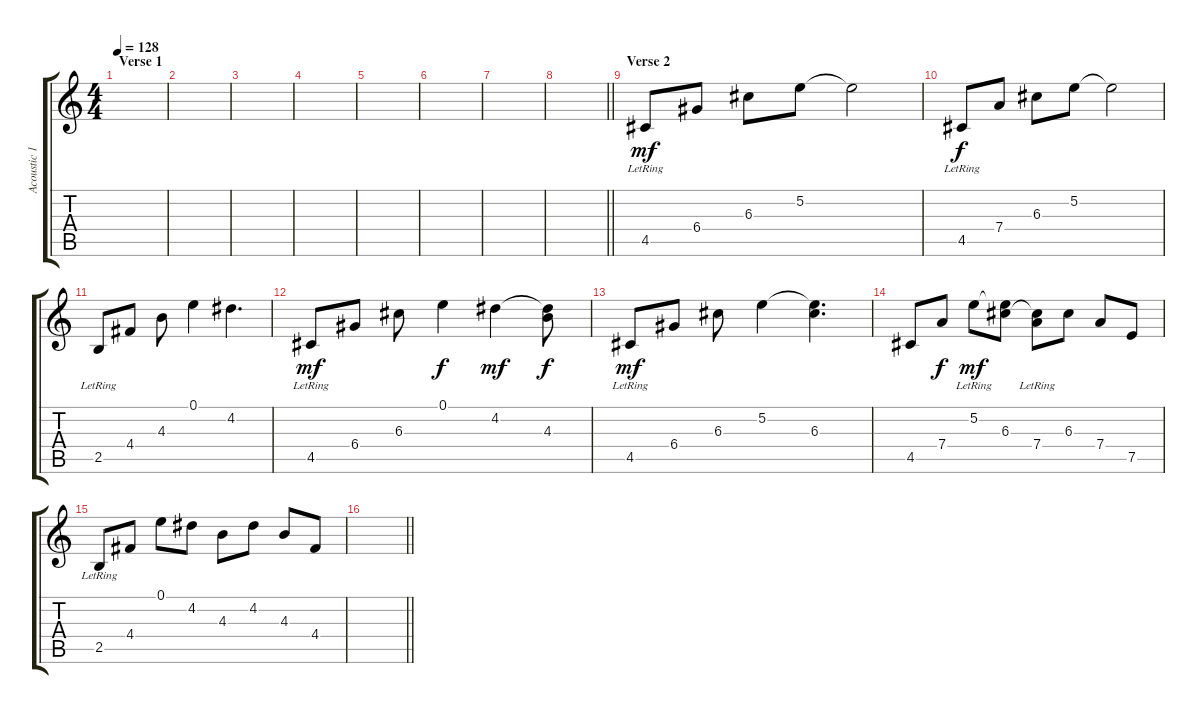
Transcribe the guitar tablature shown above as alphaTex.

\track ("Acoustic 1" "Acoustic 1") {instrument acousticguitarsteel}
\staff {score tabs}
\tuning (E4 B3 G3 D3 A2 E2) {hide}
\ts (4 4)
\section ("" "Verse 1")
\tempo 128
\clef g2
\ks c
|
|
|
|
|
|
|
\barLineRight lightlight
|
\section ("" "Verse 2")
4.5{lr}.8{dy mf} 6.4.8 6.3.8 5.2.8 5.2{t}.2 |
4.5{lr}.8{dy f} 7.4.8 6.3.8 5.2.8 5.2{t}.2 |
2.5{lr}.8 4.4.8 4.3.8 0.1.4 4.2.4{d} |
4.5{lr}.8{dy mf} 6.4.8 6.3.8 0.1.4{dy f} 4.2.4{dy mf} (4.2{t} 4.3).8{dy f} |
4.5{lr}.8{dy mf} 6.4.8 6.3.8 5.2.4 (5.2{t} 6.3).4{d} |
4.5.8 7.4.8{dy f} 5.2{lr}.8{dy mf} (5.2{t} 6.3).8 (6.3{t} 7.4{lr}).8 6.3.8 7.4.8 7.5.8 |
2.5{lr}.8 4.4.8 0.1.8 4.2.8 4.3.8 4.2.8 4.3.8 4.4.8 |
\barLineRight lightlight
